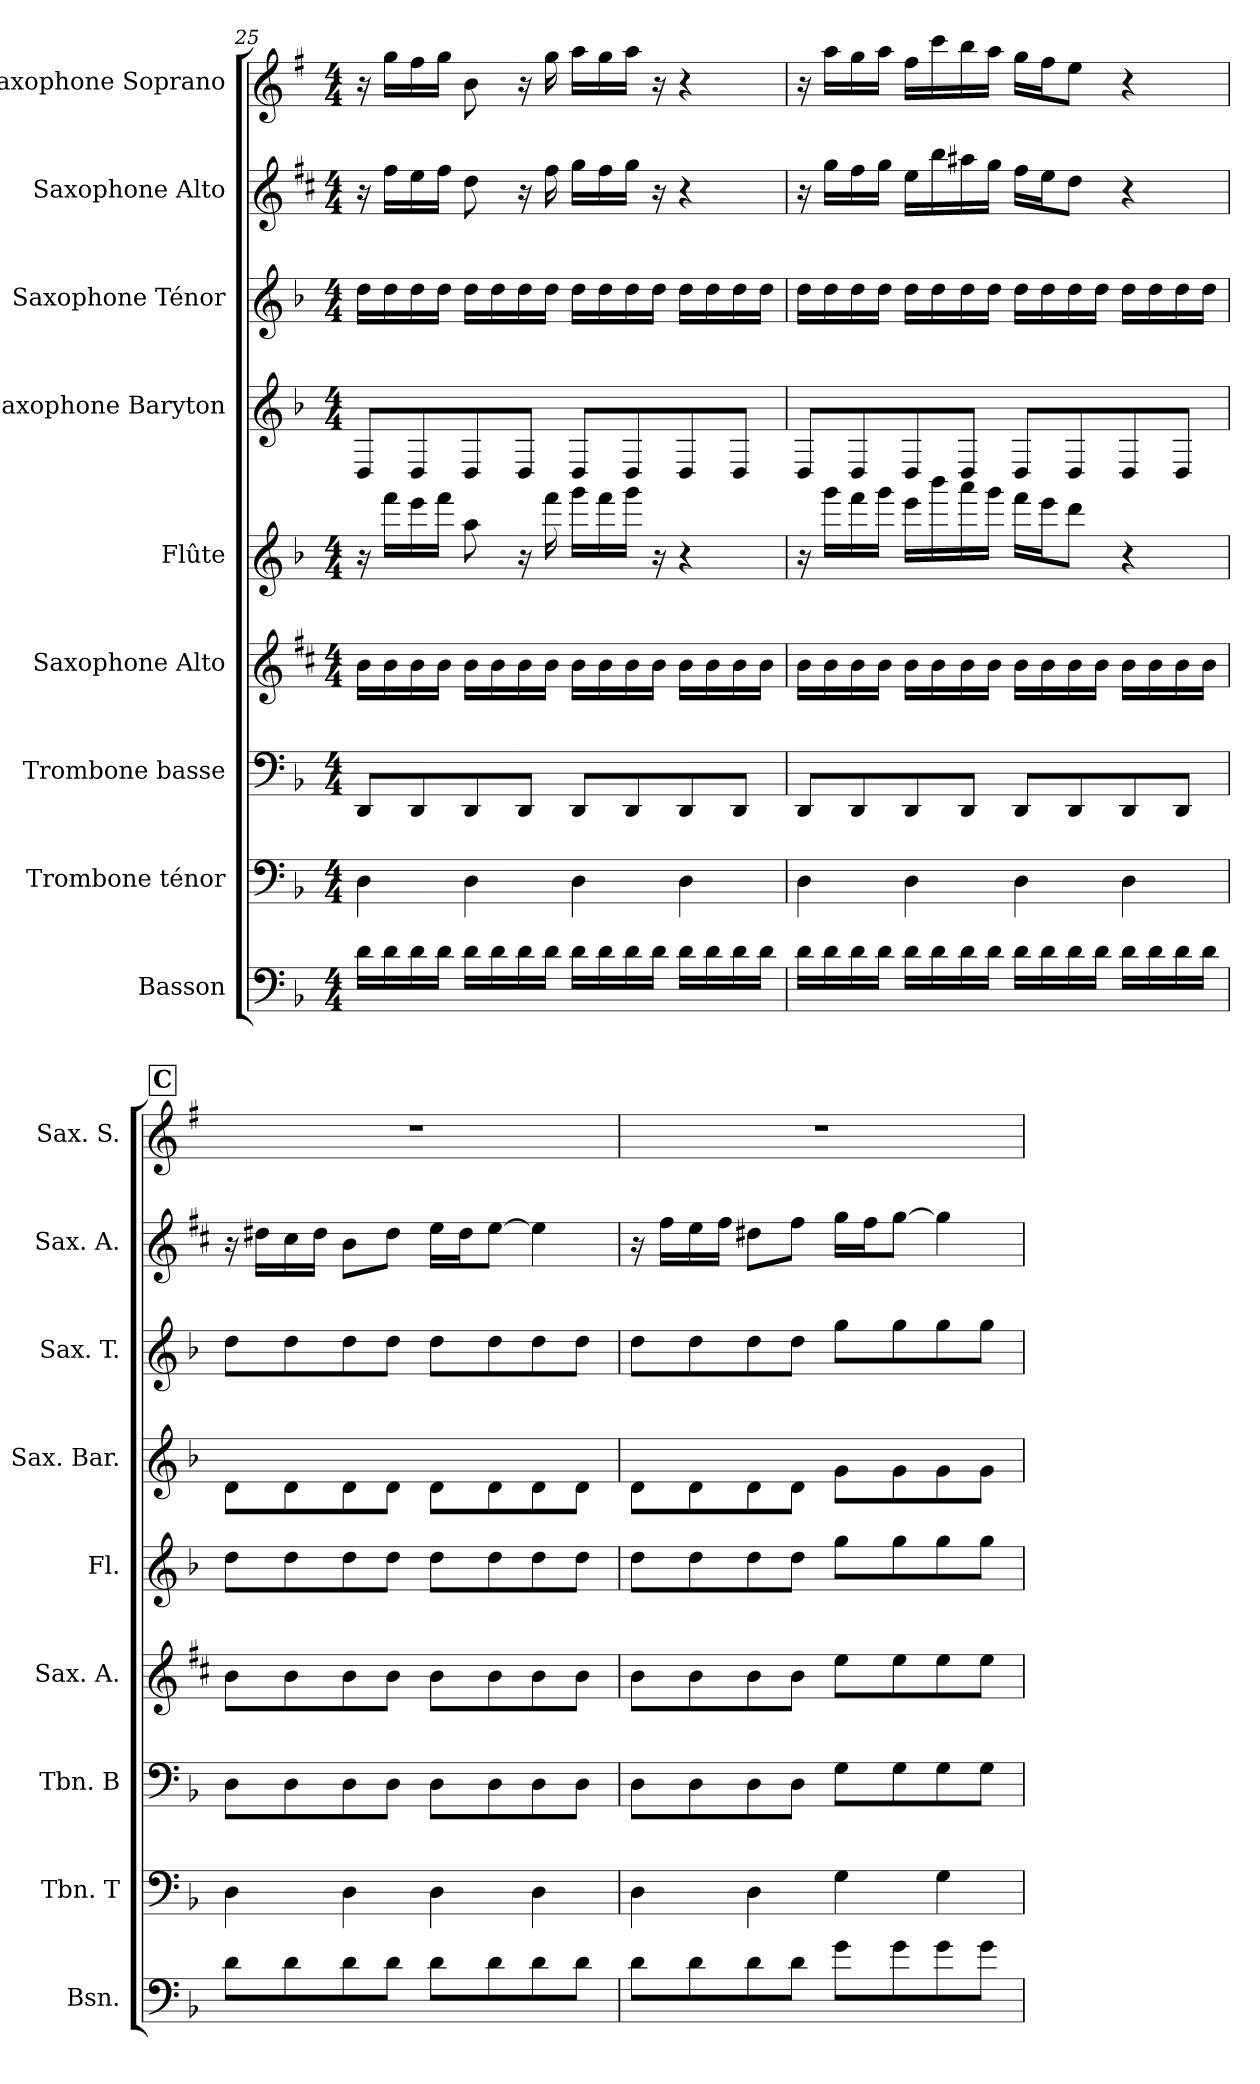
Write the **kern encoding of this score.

**kern	**kern	**kern	**kern	**kern	**kern	**kern	**kern	**kern
*part9	*part8	*part7	*part6	*part5	*part4	*part3	*part2	*part1
*staff9	*staff8	*staff7	*staff6	*staff5	*staff4	*staff3	*staff2	*staff1
*I"Basson	*I"Trombone ténor	*I"Trombone basse	*I"Saxophone Alto	*I"Flûte	*I"Saxophone Baryton	*I"Saxophone Ténor	*I"Saxophone Alto	*I"Saxophone Soprano
*I'Bsn.	*I'Tbn. T	*I'Tbn. B	*I'Sax. A.	*I'Fl.	*I'Sax. Bar.	*I'Sax. T.	*I'Sax. A.	*I'Sax. S.
!!LO:PB:g=z
*clefF4	*clefF4	*clefF4	*clefG2	*clefG2	*clefG2	*clefG2	*clefG2	*clefG2
*	*	*	*ITrd5c9	*	*ITrd12c21	*ITrd8c14	*ITrd5c9	*ITrd1c2
*k[b-]	*k[b-]	*k[b-]	*k[b-]	*k[b-]	*k[b-]	*k[b-]	*k[b-]	*k[b-]
*M4/4	*M4/4	*M4/4	*M4/4	*M4/4	*M4/4	*M4/4	*M4/4	*M4/4
=25	=25	=25	=25	=25	=25	=25	=25	=25
16d\LL	4D\	8DD/L	16d\LL	16r	8DD/L	16d\LL	16r	16r
16d\	.	.	16d\	16fff\LL	.	16d\	16a\LL	16ff\LL
16d\	.	8DD/	16d\	16eee\	8DD/	16d\	16g\	16ee\
16d\JJ	.	.	16d\JJ	16fff\JJ	.	16d\JJ	16a\JJ	16ff\JJ
16d\LL	4D\	8DD/	16d\LL	8aa\	8DD/	16d\LL	8f\	8a\
16d\	.	.	16d\	.	.	16d\	.	.
16d\	.	8DD/J	16d\	16r	8DD/J	16d\	16r	16r
16d\JJ	.	.	16d\JJ	16fff\	.	16d\JJ	16a\	16ff\
16d\LL	4D\	8DD/L	16d\LL	16ggg\LL	8DD/L	16d\LL	16b-\LL	16gg\LL
16d\	.	.	16d\	16fff\	.	16d\	16a\	16ff\
16d\	.	8DD/	16d\	16ggg\JJ	8DD/	16d\	16b-\JJ	16gg\JJ
16d\JJ	.	.	16d\JJ	16r	.	16d\JJ	16r	16r
16d\LL	4D\	8DD/	16d\LL	4r	8DD/	16d\LL	4r	4r
16d\	.	.	16d\	.	.	16d\	.	.
16d\	.	8DD/J	16d\	.	8DD/J	16d\	.	.
16d\JJ	.	.	16d\JJ	.	.	16d\JJ	.	.
!!LO:PB:g=z
=26	=26	=26	=26	=26	=26	=26	=26	=26
16d\LL	4D\	8DD/L	16d\LL	16r	8DD/L	16d\LL	16r	16r
16d\	.	.	16d\	16ggg\LL	.	16d\	16b-\LL	16gg\LL
16d\	.	8DD/	16d\	16fff\	8DD/	16d\	16a\	16ff\
16d\JJ	.	.	16d\JJ	16ggg\JJ	.	16d\JJ	16b-\JJ	16gg\JJ
16d\LL	4D\	8DD/	16d\LL	16eee\LL	8DD/	16d\LL	16g\LL	16ee\LL
16d\	.	.	16d\	16bbb-\	.	16d\	16dd\	16bb-\
16d\	.	8DD/J	16d\	16aaa\	8DD/J	16d\	16cc#X\	16aa\
16d\JJ	.	.	16d\JJ	16ggg\JJ	.	16d\JJ	16b-\JJ	16gg\JJ
16d\LL	4D\	8DD/L	16d\LL	16fff\LL	8DD/L	16d\LL	16a\LL	16ff\LL
16d\	.	.	16d\	16eee\J	.	16d\	16g\J	16ee\J
16d\	.	8DD/	16d\	8ddd\J	8DD/	16d\	8f\J	8dd\J
16d\JJ	.	.	16d\JJ	.	.	16d\JJ	.	.
16d\LL	4D\	8DD/	16d\LL	4r	8DD/	16d\LL	4r	4r
16d\	.	.	16d\	.	.	16d\	.	.
16d\	.	8DD/J	16d\	.	8DD/J	16d\	.	.
16d\JJ	.	.	16d\JJ	.	.	16d\JJ	.	.
!!LO:REH:place=s1:a:B:fs=14:t=C
=27	=27	=27	=27	=27	=27	=27	=27	=27
8d\L	4D\	8D\L	8d\L	8dd\L	8D\L	8d\L	16r	1r
.	.	.	.	.	.	.	16f#X\LL	.
8d\	.	8D\	8d\	8dd\	8D\	8d\	16e\	.
.	.	.	.	.	.	.	16f#\JJ	.
8d\	4D\	8D\	8d\	8dd\	8D\	8d\	8d\L	.
8d\J	.	8D\J	8d\J	8dd\J	8D\J	8d\J	8f#\J	.
8d\L	4D\	8D\L	8d\L	8dd\L	8D\L	8d\L	16g\LL	.
.	.	.	.	.	.	.	16f#\J	.
8d\	.	8D\	8d\	8dd\	8D\	8d\	[8g\J	.
8d\	4D\	8D\	8d\	8dd\	8D\	8d\	4g\]	.
8d\J	.	8D\J	8d\J	8dd\J	8D\J	8d\J	.	.
!!LO:PB:g=z
=28	=28	=28	=28	=28	=28	=28	=28	=28
8d\L	4D\	8D\L	8d\L	8dd\L	8D\L	8d\L	16r	1r
.	.	.	.	.	.	.	16a\LL	.
8d\	.	8D\	8d\	8dd\	8D\	8d\	16g\	.
.	.	.	.	.	.	.	16a\JJ	.
8d\	4D\	8D\	8d\	8dd\	8D\	8d\	8f#X\L	.
8d\J	.	8D\J	8d\J	8dd\J	8D\J	8d\J	8a\J	.
8g\L	4G\	8G\L	8g\L	8gg\L	8G\L	8g\L	16b-\LL	.
.	.	.	.	.	.	.	16a\J	.
8g\	.	8G\	8g\	8gg\	8G\	8g\	[8b-\J	.
8g\	4G\	8G\	8g\	8gg\	8G\	8g\	4b-\]	.
8g\J	.	8G\J	8g\J	8gg\J	8G\J	8g\J	.	.
=	=	=	=	=	=	=	=	=
*-	*-	*-	*-	*-	*-	*-	*-	*-
